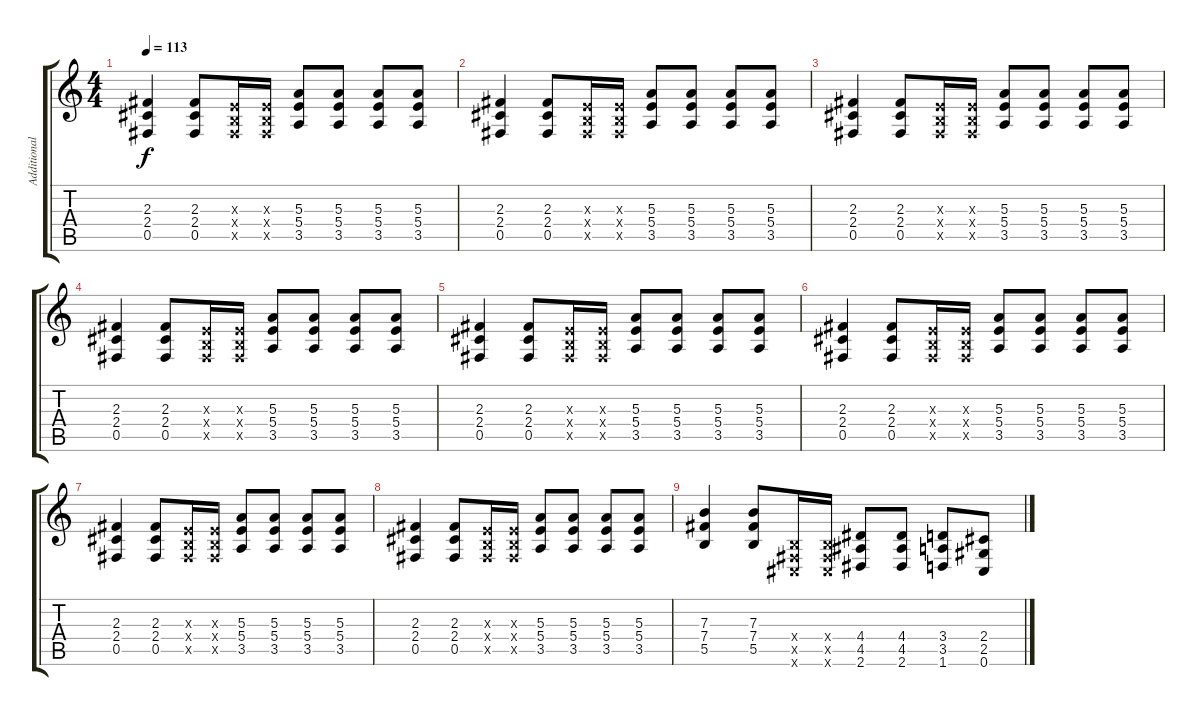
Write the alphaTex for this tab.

\track ("Additional Guitar" "Additional") {instrument overdrivenguitar}
\staff {score tabs}
\tuning (Db4 Ab3 E3 B2 Gb2 Db2) {hide}
\ts (4 4)
\tempo 113
\clef g2
\ks c
(2.3 2.4 0.5).4{dy f} (2.3 2.4 0.5).8 (0.3{x} 0.4{x} 0.5{x}).16 (0.3{x} 0.4{x} 0.5{x}).16 (5.3 5.4 3.5).8 (5.3 5.4 3.5).8 (5.3 5.4 3.5).8 (5.3 5.4 3.5).8 |
(2.3 2.4 0.5).4 (2.3 2.4 0.5).8 (0.3{x} 0.4{x} 0.5{x}).16 (0.3{x} 0.4{x} 0.5{x}).16 (5.3 5.4 3.5).8 (5.3 5.4 3.5).8 (5.3 5.4 3.5).8 (5.3 5.4 3.5).8 |
(2.3 2.4 0.5).4 (2.3 2.4 0.5).8 (0.3{x} 0.4{x} 0.5{x}).16 (0.3{x} 0.4{x} 0.5{x}).16 (5.3 5.4 3.5).8 (5.3 5.4 3.5).8 (5.3 5.4 3.5).8 (5.3 5.4 3.5).8 |
(2.3 2.4 0.5).4 (2.3 2.4 0.5).8 (0.3{x} 0.4{x} 0.5{x}).16 (0.3{x} 0.4{x} 0.5{x}).16 (5.3 5.4 3.5).8 (5.3 5.4 3.5).8 (5.3 5.4 3.5).8 (5.3 5.4 3.5).8 |
(2.3 2.4 0.5).4 (2.3 2.4 0.5).8 (0.3{x} 0.4{x} 0.5{x}).16 (0.3{x} 0.4{x} 0.5{x}).16 (5.3 5.4 3.5).8 (5.3 5.4 3.5).8 (5.3 5.4 3.5).8 (5.3 5.4 3.5).8 |
(2.3 2.4 0.5).4 (2.3 2.4 0.5).8 (0.3{x} 0.4{x} 0.5{x}).16 (0.3{x} 0.4{x} 0.5{x}).16 (5.3 5.4 3.5).8 (5.3 5.4 3.5).8 (5.3 5.4 3.5).8 (5.3 5.4 3.5).8 |
(2.3 2.4 0.5).4 (2.3 2.4 0.5).8 (0.3{x} 0.4{x} 0.5{x}).16 (0.3{x} 0.4{x} 0.5{x}).16 (5.3 5.4 3.5).8 (5.3 5.4 3.5).8 (5.3 5.4 3.5).8 (5.3 5.4 3.5).8 |
(2.3 2.4 0.5).4 (2.3 2.4 0.5).8 (0.3{x} 0.4{x} 0.5{x}).16 (0.3{x} 0.4{x} 0.5{x}).16 (5.3 5.4 3.5).8 (5.3 5.4 3.5).8 (5.3 5.4 3.5).8 (5.3 5.4 3.5).8 |
(7.3 7.4 5.5).4 (7.3 7.4 5.5).8 (0.4{x} 0.5{x} 0.6{x}).16 (0.4{x} 0.5{x} 0.6{x}).16 (4.4 4.5 2.6).8 (4.4 4.5 2.6).8 (3.4 3.5 1.6).8 (2.4 2.5 0.6).8
